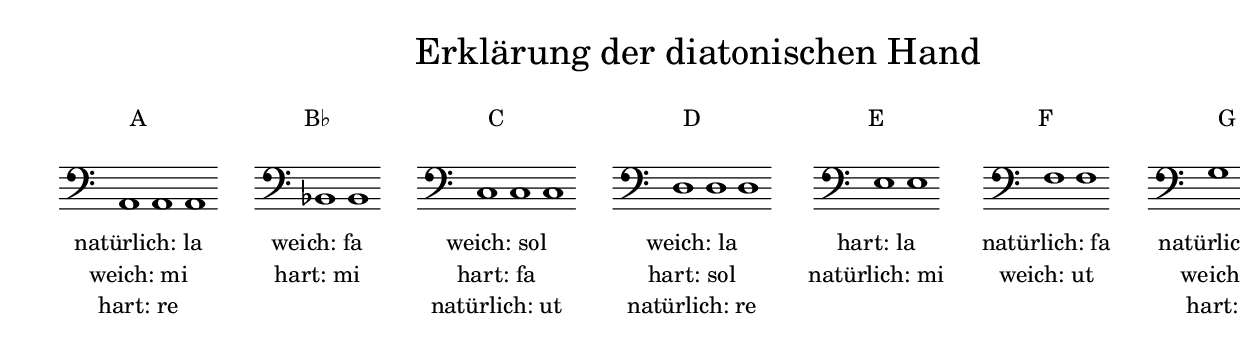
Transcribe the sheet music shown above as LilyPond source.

\version "2.22.2"

% Auto generated file

\header {
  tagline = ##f
}

dot = {
   \once \override Script.add-stem-support = ##f
   \once \override Script.toward-stem-shift = 0
   \once \override Script.skyline-horizontal-padding = 0
   \once \override Script.direction = 1
   \once \override Script.font-size = 1
}

\markup {
  \center-column {
    \line {
      \center-align
      \fontsize#4 { \concat { \normal-text "Erklärung der diatonischen Hand"} }
    }
    \line {
      \center-column {
        \null
        \line {
          \left-align {  \normal-text "A" }
        }

        \null
        \line {
          \score {
            <<
              \new Staff \with { instrumentName = ""} {
                \override Staff.TimeSignature.stencil = ##f
                \override Staff.NoteHead.style = #'baroque
                \accidentalStyle Score.forget
                \cadenzaOn
                \clef "bass" a,1 
                a,1 
                a,1 
                \cadenzaOff
              }
            >>
            \layout {
              \context {
                \Score
                \override SpacingSpanner.common-shortest-duration = #(ly:make-moment 1)
              }
            }
          }
        }
        \null
        \line {
          \left-align {  \normal-text "natürlich: la" }
        }
        \line {
          \left-align {  \normal-text "weich: mi" }
        }
        \line {
          \left-align {  \normal-text "hart: re" }
        }

      }
      \hspace #3 
      \center-column {
        \null
        \line {
          \left-align {  \normal-text "B♭" }
        }

        \null
        \line {
          \score {
            <<
              \new Staff \with { instrumentName = ""} {
                \override Staff.TimeSignature.stencil = ##f
                \override Staff.NoteHead.style = #'baroque
                \accidentalStyle Score.forget
                \cadenzaOn
                \clef "bass" bes,1 
                b,1 
                \cadenzaOff
              }
            >>
            \layout {
              \context {
                \Score
                \override SpacingSpanner.common-shortest-duration = #(ly:make-moment 1)
              }
            }
          }
        }
        \null
        \line {
          \left-align {  \normal-text "weich: fa" }
        }
        \line {
          \left-align {  \normal-text "hart: mi" }
        }

      }
      \hspace #3 
      \center-column {
        \null
        \line {
          \left-align {  \normal-text "C" }
        }

        \null
        \line {
          \score {
            <<
              \new Staff \with { instrumentName = ""} {
                \override Staff.TimeSignature.stencil = ##f
                \override Staff.NoteHead.style = #'baroque
                \accidentalStyle Score.forget
                \cadenzaOn
                \clef "bass" c1 
                c1 
                c1 
                \cadenzaOff
              }
            >>
            \layout {
              \context {
                \Score
                \override SpacingSpanner.common-shortest-duration = #(ly:make-moment 1)
              }
            }
          }
        }
        \null
        \line {
          \left-align {  \normal-text "weich: sol" }
        }
        \line {
          \left-align {  \normal-text "hart: fa" }
        }
        \line {
          \left-align {  \normal-text "natürlich: ut" }
        }

      }
      \hspace #3 
      \center-column {
        \null
        \line {
          \left-align {  \normal-text "D" }
        }

        \null
        \line {
          \score {
            <<
              \new Staff \with { instrumentName = ""} {
                \override Staff.TimeSignature.stencil = ##f
                \override Staff.NoteHead.style = #'baroque
                \accidentalStyle Score.forget
                \cadenzaOn
                \clef "bass" d1 
                d1 
                d1 
                \cadenzaOff
              }
            >>
            \layout {
              \context {
                \Score
                \override SpacingSpanner.common-shortest-duration = #(ly:make-moment 1)
              }
            }
          }
        }
        \null
        \line {
          \left-align {  \normal-text "weich: la" }
        }
        \line {
          \left-align {  \normal-text "hart: sol" }
        }
        \line {
          \left-align {  \normal-text "natürlich: re" }
        }

      }
      \hspace #3 
      \center-column {
        \null
        \line {
          \left-align {  \normal-text "E" }
        }

        \null
        \line {
          \score {
            <<
              \new Staff \with { instrumentName = ""} {
                \override Staff.TimeSignature.stencil = ##f
                \override Staff.NoteHead.style = #'baroque
                \accidentalStyle Score.forget
                \cadenzaOn
                \clef "bass" e1 
                e1 
                \cadenzaOff
              }
            >>
            \layout {
              \context {
                \Score
                \override SpacingSpanner.common-shortest-duration = #(ly:make-moment 1)
              }
            }
          }
        }
        \null
        \line {
          \left-align {  \normal-text "hart: la" }
        }
        \line {
          \left-align {  \normal-text "natürlich: mi" }
        }

      }
      \hspace #3 
      \center-column {
        \null
        \line {
          \left-align {  \normal-text "F" }
        }

        \null
        \line {
          \score {
            <<
              \new Staff \with { instrumentName = ""} {
                \override Staff.TimeSignature.stencil = ##f
                \override Staff.NoteHead.style = #'baroque
                \accidentalStyle Score.forget
                \cadenzaOn
                \clef "bass" f1 
                f1 
                \cadenzaOff
              }
            >>
            \layout {
              \context {
                \Score
                \override SpacingSpanner.common-shortest-duration = #(ly:make-moment 1)
              }
            }
          }
        }
        \null
        \line {
          \left-align {  \normal-text "natürlich: fa" }
        }
        \line {
          \left-align {  \normal-text "weich: ut" }
        }

      }
      \hspace #3 
      \center-column {
        \null
        \line {
          \left-align {  \normal-text "G" }
        }

        \null
        \line {
          \score {
            <<
              \new Staff \with { instrumentName = ""} {
                \override Staff.TimeSignature.stencil = ##f
                \override Staff.NoteHead.style = #'baroque
                \accidentalStyle Score.forget
                \cadenzaOn
                \clef "bass" g1 
                g1 
                g1 
                \cadenzaOff
              }
            >>
            \layout {
              \context {
                \Score
                \override SpacingSpanner.common-shortest-duration = #(ly:make-moment 1)
              }
            }
          }
        }
        \null
        \line {
          \left-align {  \normal-text "natürlich: sol" }
        }
        \line {
          \left-align {  \normal-text "weich: re" }
        }
        \line {
          \left-align {  \normal-text "hart: ut" }
        }

      }
      \hspace #3 

    }
  }
}